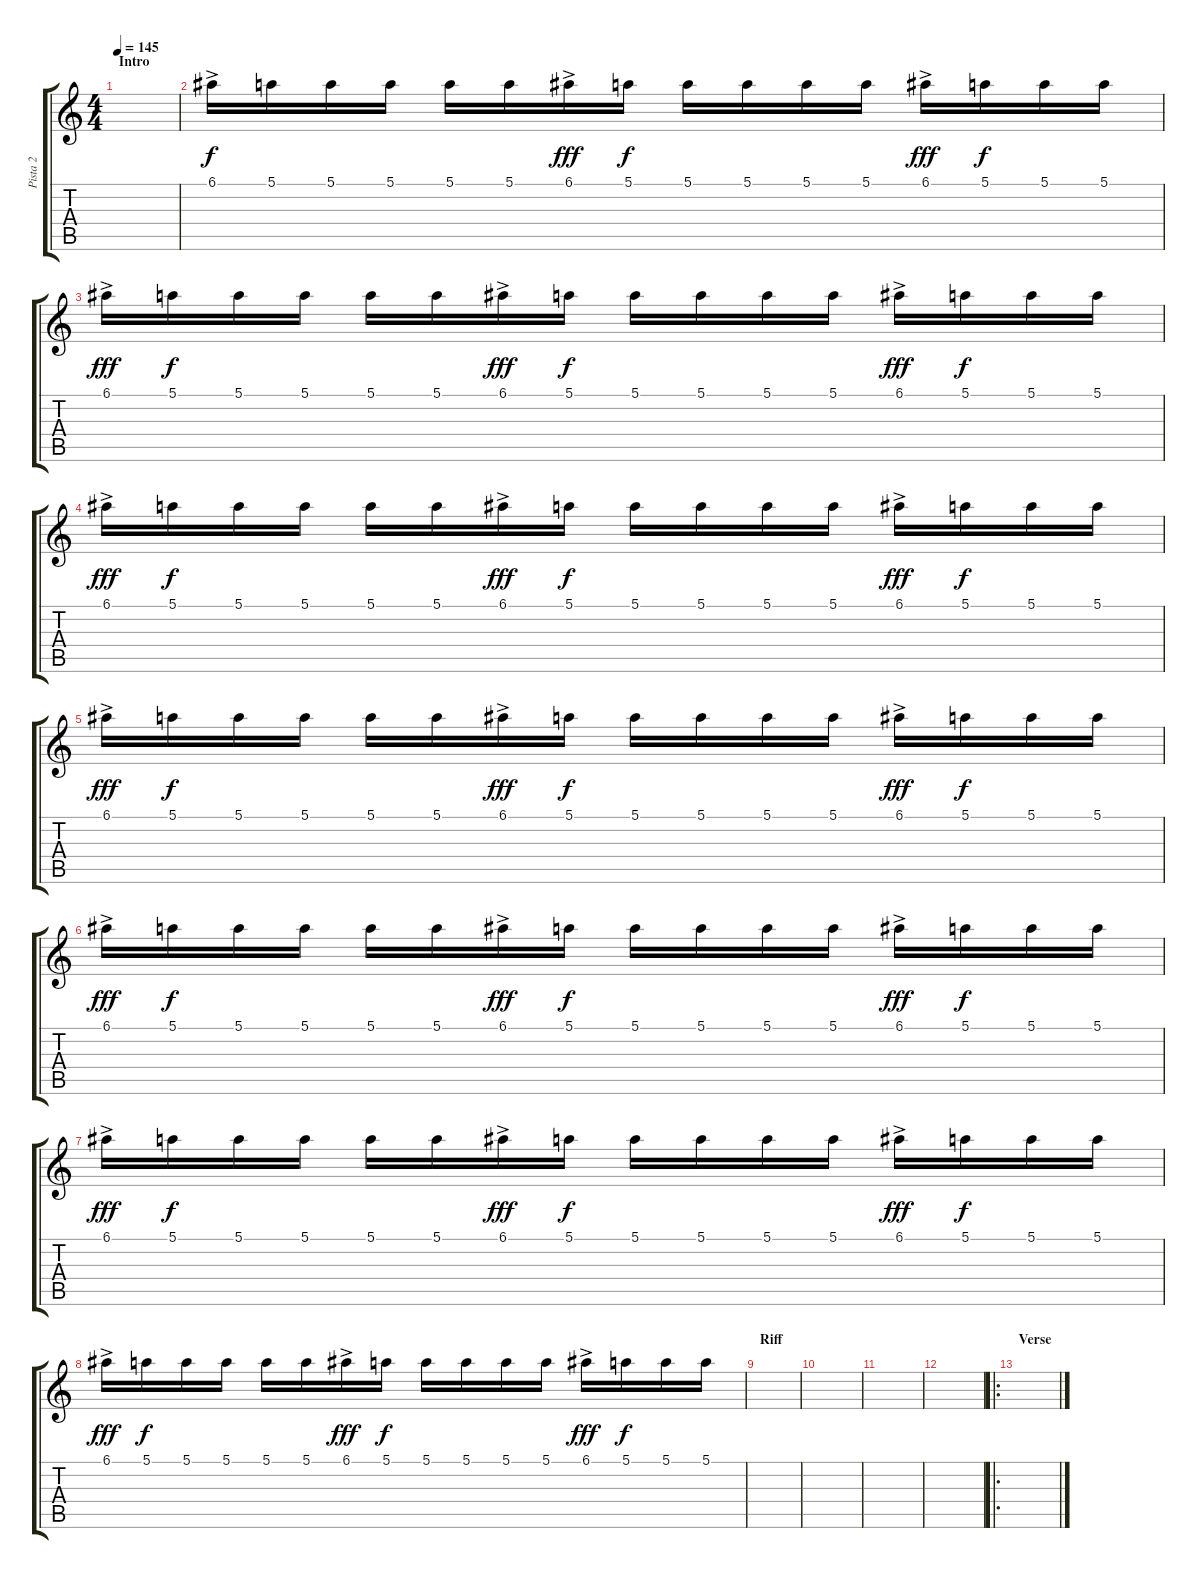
\track ("Pista 2" "Pista 2") {instrument overdrivenguitar}
\staff {score tabs}
\tuning (E4 B3 G3 D3 A2 E2) {hide}
\ts (4 4)
\section ("" "Intro")
\tempo 145
\clef g2
\ks c
|
6.1{ac}.16 5.1.16{dy f} 5.1.16 5.1.16 5.1.16 5.1.16 6.1{ac}.16{dy fff} 5.1.16{dy f} 5.1.16 5.1.16 5.1.16 5.1.16 6.1{ac}.16{dy fff} 5.1.16{dy f} 5.1.16 5.1.16 |
6.1{ac}.16{dy fff} 5.1.16{dy f} 5.1.16 5.1.16 5.1.16 5.1.16 6.1{ac}.16{dy fff} 5.1.16{dy f} 5.1.16 5.1.16 5.1.16 5.1.16 6.1{ac}.16{dy fff} 5.1.16{dy f} 5.1.16 5.1.16 |
6.1{ac}.16{dy fff} 5.1.16{dy f} 5.1.16 5.1.16 5.1.16 5.1.16 6.1{ac}.16{dy fff} 5.1.16{dy f} 5.1.16 5.1.16 5.1.16 5.1.16 6.1{ac}.16{dy fff} 5.1.16{dy f} 5.1.16 5.1.16 |
6.1{ac}.16{dy fff} 5.1.16{dy f} 5.1.16 5.1.16 5.1.16 5.1.16 6.1{ac}.16{dy fff} 5.1.16{dy f} 5.1.16 5.1.16 5.1.16 5.1.16 6.1{ac}.16{dy fff} 5.1.16{dy f} 5.1.16 5.1.16 |
6.1{ac}.16{dy fff} 5.1.16{dy f} 5.1.16 5.1.16 5.1.16 5.1.16 6.1{ac}.16{dy fff} 5.1.16{dy f} 5.1.16 5.1.16 5.1.16 5.1.16 6.1{ac}.16{dy fff} 5.1.16{dy f} 5.1.16 5.1.16 |
6.1{ac}.16{dy fff} 5.1.16{dy f} 5.1.16 5.1.16 5.1.16 5.1.16 6.1{ac}.16{dy fff} 5.1.16{dy f} 5.1.16 5.1.16 5.1.16 5.1.16 6.1{ac}.16{dy fff} 5.1.16{dy f} 5.1.16 5.1.16 |
6.1{ac}.16{dy fff} 5.1.16{dy f} 5.1.16 5.1.16 5.1.16 5.1.16 6.1{ac}.16{dy fff} 5.1.16{dy f} 5.1.16 5.1.16 5.1.16 5.1.16 6.1{ac}.16{dy fff} 5.1.16{dy f} 5.1.16 5.1.16 |
\section ("" "Riff")
|
|
|
|
\ro
\section ("" "Verse ")
